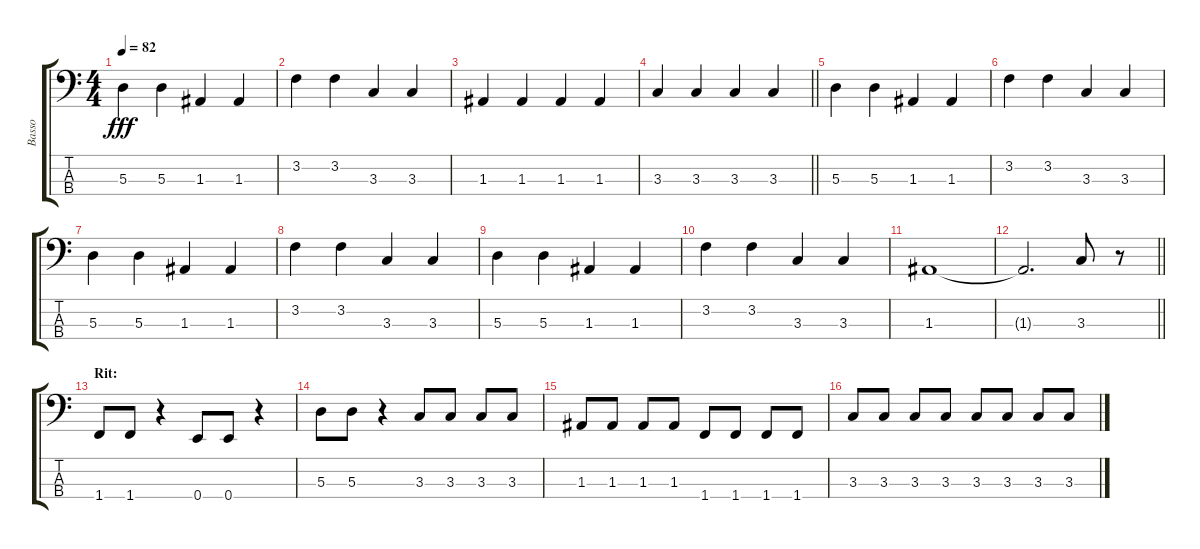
\track ("Basso" "Basso") {instrument electricbasspick}
\staff {score tabs}
\tuning (G2 D2 A1 E1) {hide}
\ts (4 4)
\tempo 82
\clef f4
\ks c
5.3.4{dy fff} 5.3.4 1.3.4 1.3.4 |
3.2.4 3.2.4 3.3.4 3.3.4 |
1.3.4 1.3.4 1.3.4 1.3.4 |
\barLineRight lightlight
3.3.4 3.3.4 3.3.4 3.3.4 |
5.3.4 5.3.4 1.3.4 1.3.4 |
3.2.4 3.2.4 3.3.4 3.3.4 |
5.3.4 5.3.4 1.3.4 1.3.4 |
3.2.4 3.2.4 3.3.4 3.3.4 |
5.3.4 5.3.4 1.3.4 1.3.4 |
3.2.4 3.2.4 3.3.4 3.3.4 |
1.3.1 |
\barLineRight lightlight
1.3{t}.2{d} 3.3.8 r.8 |
\section ("" "Rit:")
1.4.8 1.4.8 r.4 0.4.8 0.4.8 r.4 |
5.3.8 5.3.8 r.4 3.3.8 3.3.8 3.3.8 3.3.8 |
1.3.8 1.3.8 1.3.8 1.3.8 1.4.8 1.4.8 1.4.8 1.4.8 |
3.3.8 3.3.8 3.3.8 3.3.8 3.3.8 3.3.8 3.3.8 3.3.8
